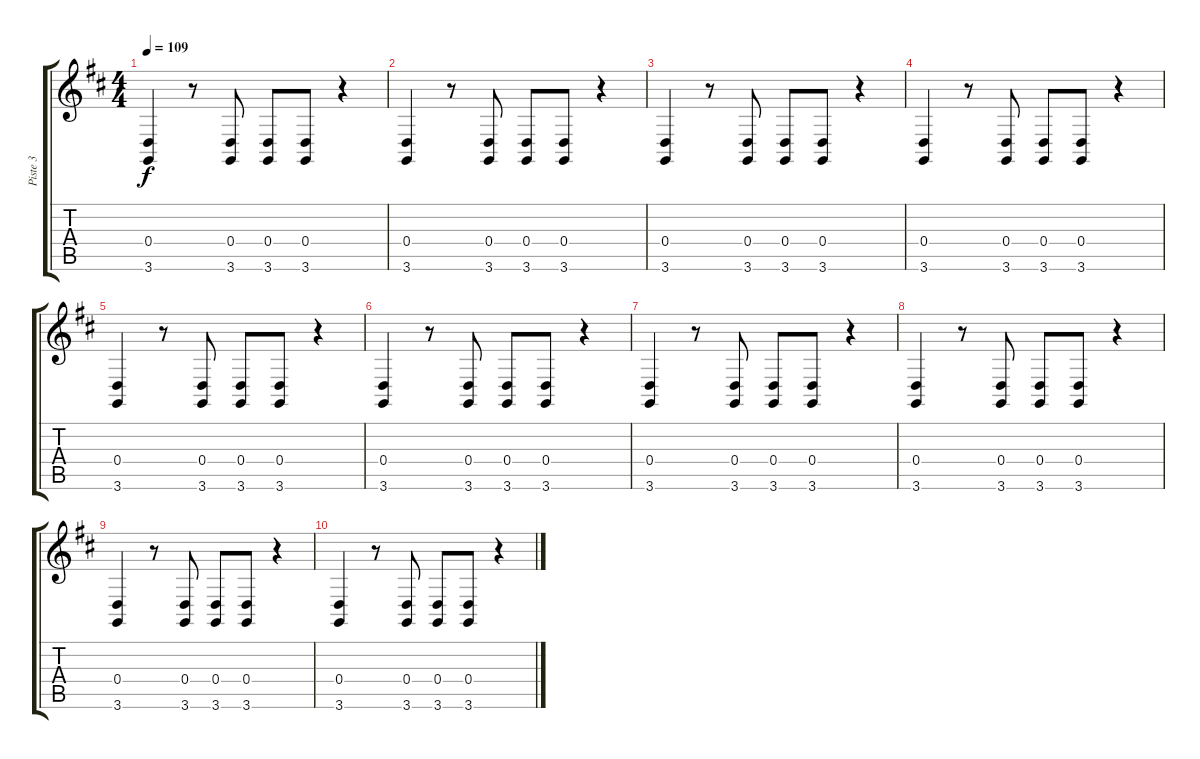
\track ("Piste 3" "Piste 3") {instrument whistle}
\staff {score tabs}
\tuning (E4 B3 G3 D3 A2 E2) {hide}
\ts (4 4)
\tempo 109
\clef g2
\ks d
(0.4 3.6).4{dy f} r.8 (0.4 3.6).8 (0.4 3.6).8 (0.4 3.6).8 r.4 |
(0.4 3.6).4 r.8 (0.4 3.6).8 (0.4 3.6).8 (0.4 3.6).8 r.4 |
(0.4 3.6).4 r.8 (0.4 3.6).8 (0.4 3.6).8 (0.4 3.6).8 r.4 |
(0.4 3.6).4 r.8 (0.4 3.6).8 (0.4 3.6).8 (0.4 3.6).8 r.4 |
(0.4 3.6).4 r.8 (0.4 3.6).8 (0.4 3.6).8 (0.4 3.6).8 r.4 |
(0.4 3.6).4 r.8 (0.4 3.6).8 (0.4 3.6).8 (0.4 3.6).8 r.4 |
(0.4 3.6).4 r.8 (0.4 3.6).8 (0.4 3.6).8 (0.4 3.6).8 r.4 |
(0.4 3.6).4 r.8 (0.4 3.6).8 (0.4 3.6).8 (0.4 3.6).8 r.4 |
(0.4 3.6).4 r.8 (0.4 3.6).8 (0.4 3.6).8 (0.4 3.6).8 r.4 |
(0.4 3.6).4 r.8 (0.4 3.6).8 (0.4 3.6).8 (0.4 3.6).8 r.4
